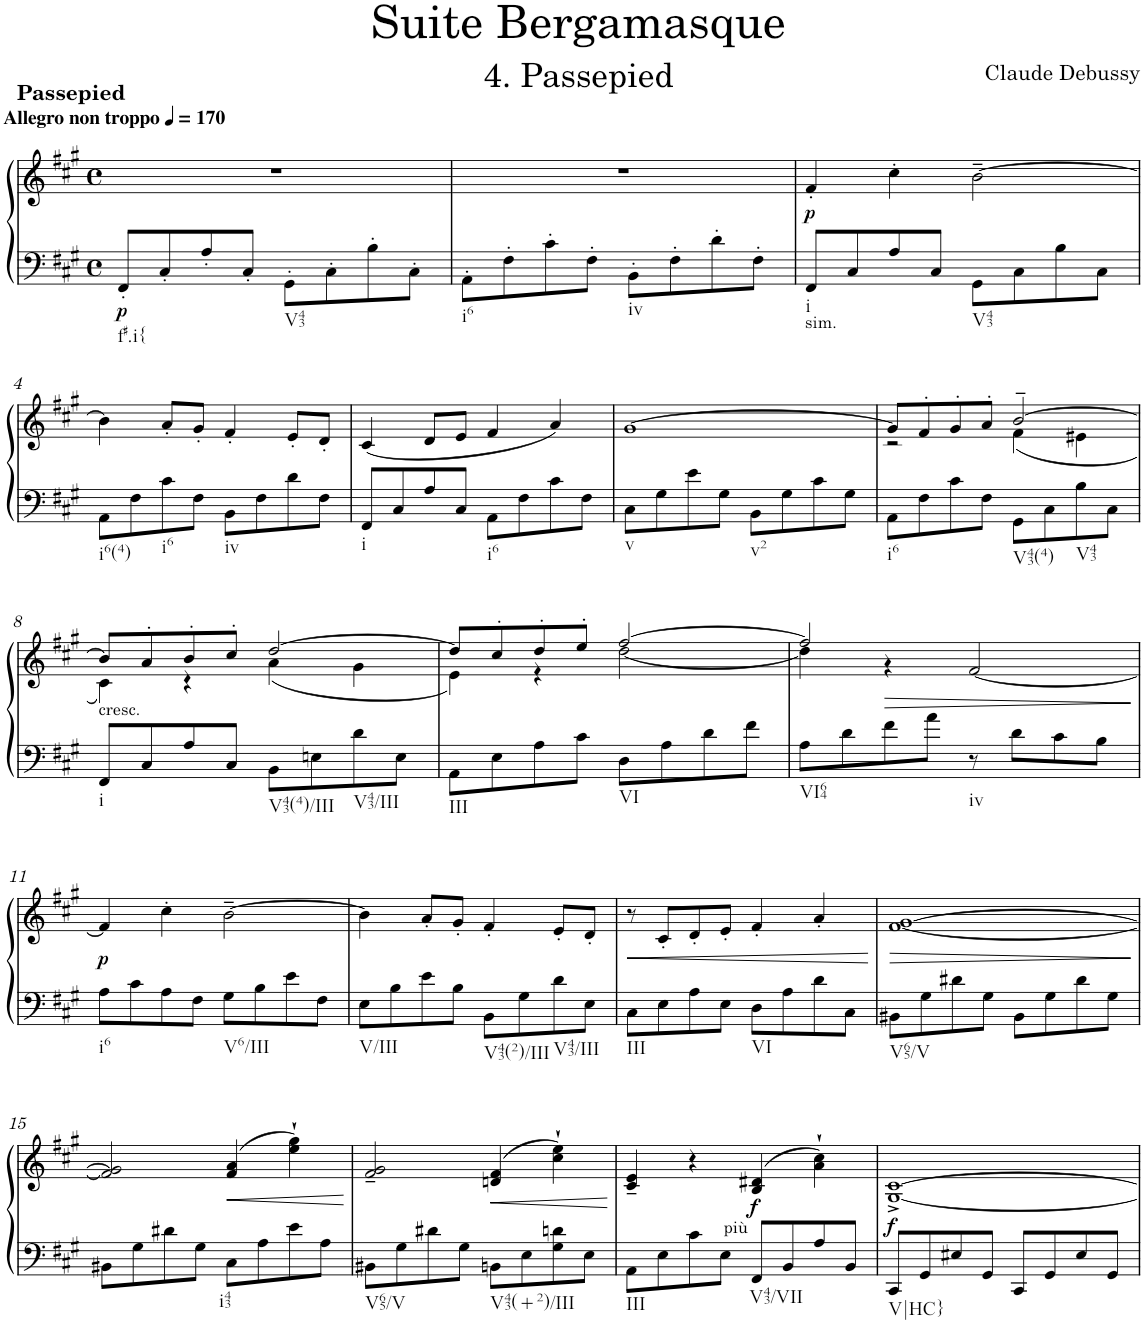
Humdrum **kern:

**kern	**kern	**dynam
*part1	*part1	*part1
*staff2	*staff1	*staff1/2
*I"Piano	*	*
*I'Pno.	*	*
*clefF4	*clefG2	*
*k[f#c#g#]	*k[f#c#g#]	*
*M4/4	*M4/4	*
*met(c)	*met(c)	*
*MM170	*MM170	*
=1	=1	=1
!	!LO:TX:a:B:t=Passepied	!
!	!LO:TX:a:B:t=Allegro non troppo	!
!LO:TX:a:B:t=Passepied	!	!
!LO:TX:b:t=f#.i{	!	!
!	!	!LO:DY:b=2
8FF#'/L	1r	p
8C#'/	.	.
8A'/	.	.
8C#'/J	.	.
!LO:TX:b:t=V43	!	!
8GG#'\L	.	.
8C#'\	.	.
8B'\	.	.
8C#'\J	.	.
=2	=2	=2
!LO:TX:b:t=i6	!	!
8AA'\L	1r	.
8F#'\	.	.
8c#'\	.	.
8F#'\J	.	.
!LO:TX:b:t=iv	!	!
8BB'\L	.	.
8F#'\	.	.
8d'\	.	.
8F#'\J	.	.
=3	=3	=3
!LO:TX:b:t=sim.	!	!
!LO:TX:b:t=i	!	!
!	!	!LO:DY:b
8FF#/L	4f#'/	p
8C#/	.	.
8A/	4cc#'\	.
8C#/J	.	.
!LO:TX:b:t=V43	!	!
8GG#\L	[2b~\	.
8C#\	.	.
8B\	.	.
8C#\J	.	.
!!LO:LB:g=z
=4	=4	=4
!LO:TX:b:t=i6(4)	!	!
8AA\L	4b\]	.
8F#\	.	.
!LO:TX:b:t=i6	!	!
8c#\	8a'/L	.
8F#\J	8g#'/J	.
!LO:TX:b:t=iv	!	!
8BB\L	4f#'/	.
8F#\	.	.
8d\	8e'/L	.
8F#\J	8d'/J	.
=5	=5	=5
!LO:TX:b:t=i	!	!
8FF#/L	(4c#/	.
8C#/	.	.
8A/	8d/L	.
8C#/J	8e/J	.
!LO:TX:b:t=i6	!	!
8AA\L	4f#/	.
8F#\	.	.
8c#\	4a/)	.
8F#\J	.	.
=6	=6	=6
!LO:TX:b:t=v	!	!
8C#\L	[1g#	.
8G#\	.	.
8e\	.	.
8G#\J	.	.
!LO:TX:b:t=v2	!	!
8BB\L	.	.
8G#\	.	.
8c#\	.	.
8G#\J	.	.
=7	=7	=7
*	*^	*
!LO:TX:b:t=i6	!	!	!
8AA\L	8g#/L]	2r	.
8F#\	8f#'/	.	.
8c#\	8g#'/	.	.
8F#\J	8a'/J	.	.
!LO:TX:b:t=V43(4)	!	!	!
8GG#\L	[2b~/	(4f#\	.
8C#\	.	.	.
!LO:TX:b:t=V43	!	!	!
8B\	.	4e#X\	.
8C#\J	.	.	.
!!LO:LB:g=z	!!
=8	=8	=8	=8
!	!LO:TX:b:t=cresc.	!	!
!LO:TX:b:t=i	!	!	!
8FF#/L	8b/L]	4c#\)	.
8C#/	8a'/	.	.
8A/	8b'/	4r	.
8C#/J	8cc#'/J	.	.
!LO:TX:b:t=V43(4)/III	!	!	!
8BB\L	[2dd/	(4a\	.
8En\	.	.	.
!LO:TX:b:t=V43/III	!	!	!
8d\	.	4g#\	.
8E\J	.	.	.
=9	=9	=9	=9
!LO:TX:b:t=III	!	!	!
8AA\L	8dd/L]	4e\)	.
8E\	8cc#'/	.	.
8A\	8dd'/	4r	.
8c#\J	8ee'/J	.	.
!LO:TX:b:t=VI	!	!	!
8D\L	[2ff#/	[2dd\	.
8A\	.	.	.
8d\	.	.	.
8f#\J	.	.	.
=10	=10	=10	=10
!LO:TX:b:t=VI64	!	!	!
8A\L	2ff#/]	4dd\]	.
8d\	.	.	.
!	!	!	!LO:HP:b
8f#\	.	4r	>
8a\J	.	.	.
!LO:TX:b:t=iv	!	!	!
8r	[2f#/	2ryy	.
8d\L	.	.	.
8c#\	.	.	.
8B\J	.	.	.
*	*v	*v	*
!!LO:LB:g=z
=11	=11	=11
!LO:TX:b:t=i6	!	!
!	!	!LO:DY:b
8A\L	4f#/]	p
8c#\	.	.
8A\	4cc#'\	.
8F#\J	.	.
!LO:TX:b:t=V6/III	!	!
8G#\L	[2b~\	.
8B\	.	.
8e\	.	.
8F#\J	.	.
=12	=12	=12
!LO:TX:b:t=V/III	!	!
8E\L	4b\]	.
8B\	.	.
8e\	8a'/L	.
8B\J	8g#'/J	.
!LO:TX:b:t=V43(2)/III	!	!
8BB\L	4f#'/	.
8G#\	.	.
!LO:TX:b:t=V43/III	!	!
8d\	8e'/L	.
8E\J	8d'/J	.
=13	=13	=13
!LO:TX:b:t=III	!	!
!	!	!LO:HP:b
8C#\L	8r	<
8E\	8c#'/L	.
8A\	8d'/	.
8E\J	8e'/J	.
!LO:TX:b:t=VI	!	!
8D\L	4f#'/	.
8A\	.	.
8d\	4a'/	.
8C#\J	.	.
.	.	]
=14	=14	=14
!LO:TX:b:t=V65/V	!	!
!	!	!LO:HP:b
8BB#X\L	[1f# [1g#	>
8G#\	.	.
8d#X\	.	.
8G#\J	.	.
8BB#\L	.	.
8G#\	.	.
8d#\	.	.
8G#\J	.	.
.	.	[
!!LO:LB:g=z
=15	=15	=15
8BB#X\L	2f#/] 2g#/]	.
8G#\	.	.
8d#X\	.	.
8G#\J	.	.
!LO:TX:b:t=i43	!	!
!	!	!LO:HP:b
8C#\L	(4f#/ 4a/	<
8A\	.	.
8e\	4ee\` 4gg#\`)	.
8A\J	.	.
.	.	]
=16	=16	=16
!LO:TX:b:t=V65/V	!	!
8BB#X\L	2f#/~ 2g#/~	.
8G#\	.	.
8d#X\	.	.
8G#\J	.	.
!LO:TX:b:t=V43(+2)/III	!	!
8BBn\L	(4dn/ 4f#/	.
8E\	.	.
8G#\ 8dn\	4cc#\` 4ee\`)	.
8E\J	.	.
.	.	[
=17	=17	=17
!LO:TX:b:t=III	!	!
8AA\L	4c#/~ 4e/~	.
8E\	.	.
8c#\	4r	.
8E\J	.	.
!	!LO:TX:b:t=più	!
!LO:TX:b:t=V43/VII	!	!
!	!	!LO:DY:b
8FF#/L	(4B/ 4d#X/	f
8BB/	.	.
8A/	4a\` 4cc#\`)	.
8BB/J	.	.
=18	=18	=18
!LO:TX:b:t=V|HC}	!	!
!	!	!LO:DY:b
8CC#/L	[1G#^ [1c#^	f
8GG#/	.	.
8E#X/	.	.
8GG#/J	.	.
8CC#/L	.	.
8GG#/	.	.
8E#/	.	.
8GG#/J	.	.
=	=	=
*-	*-	*-
